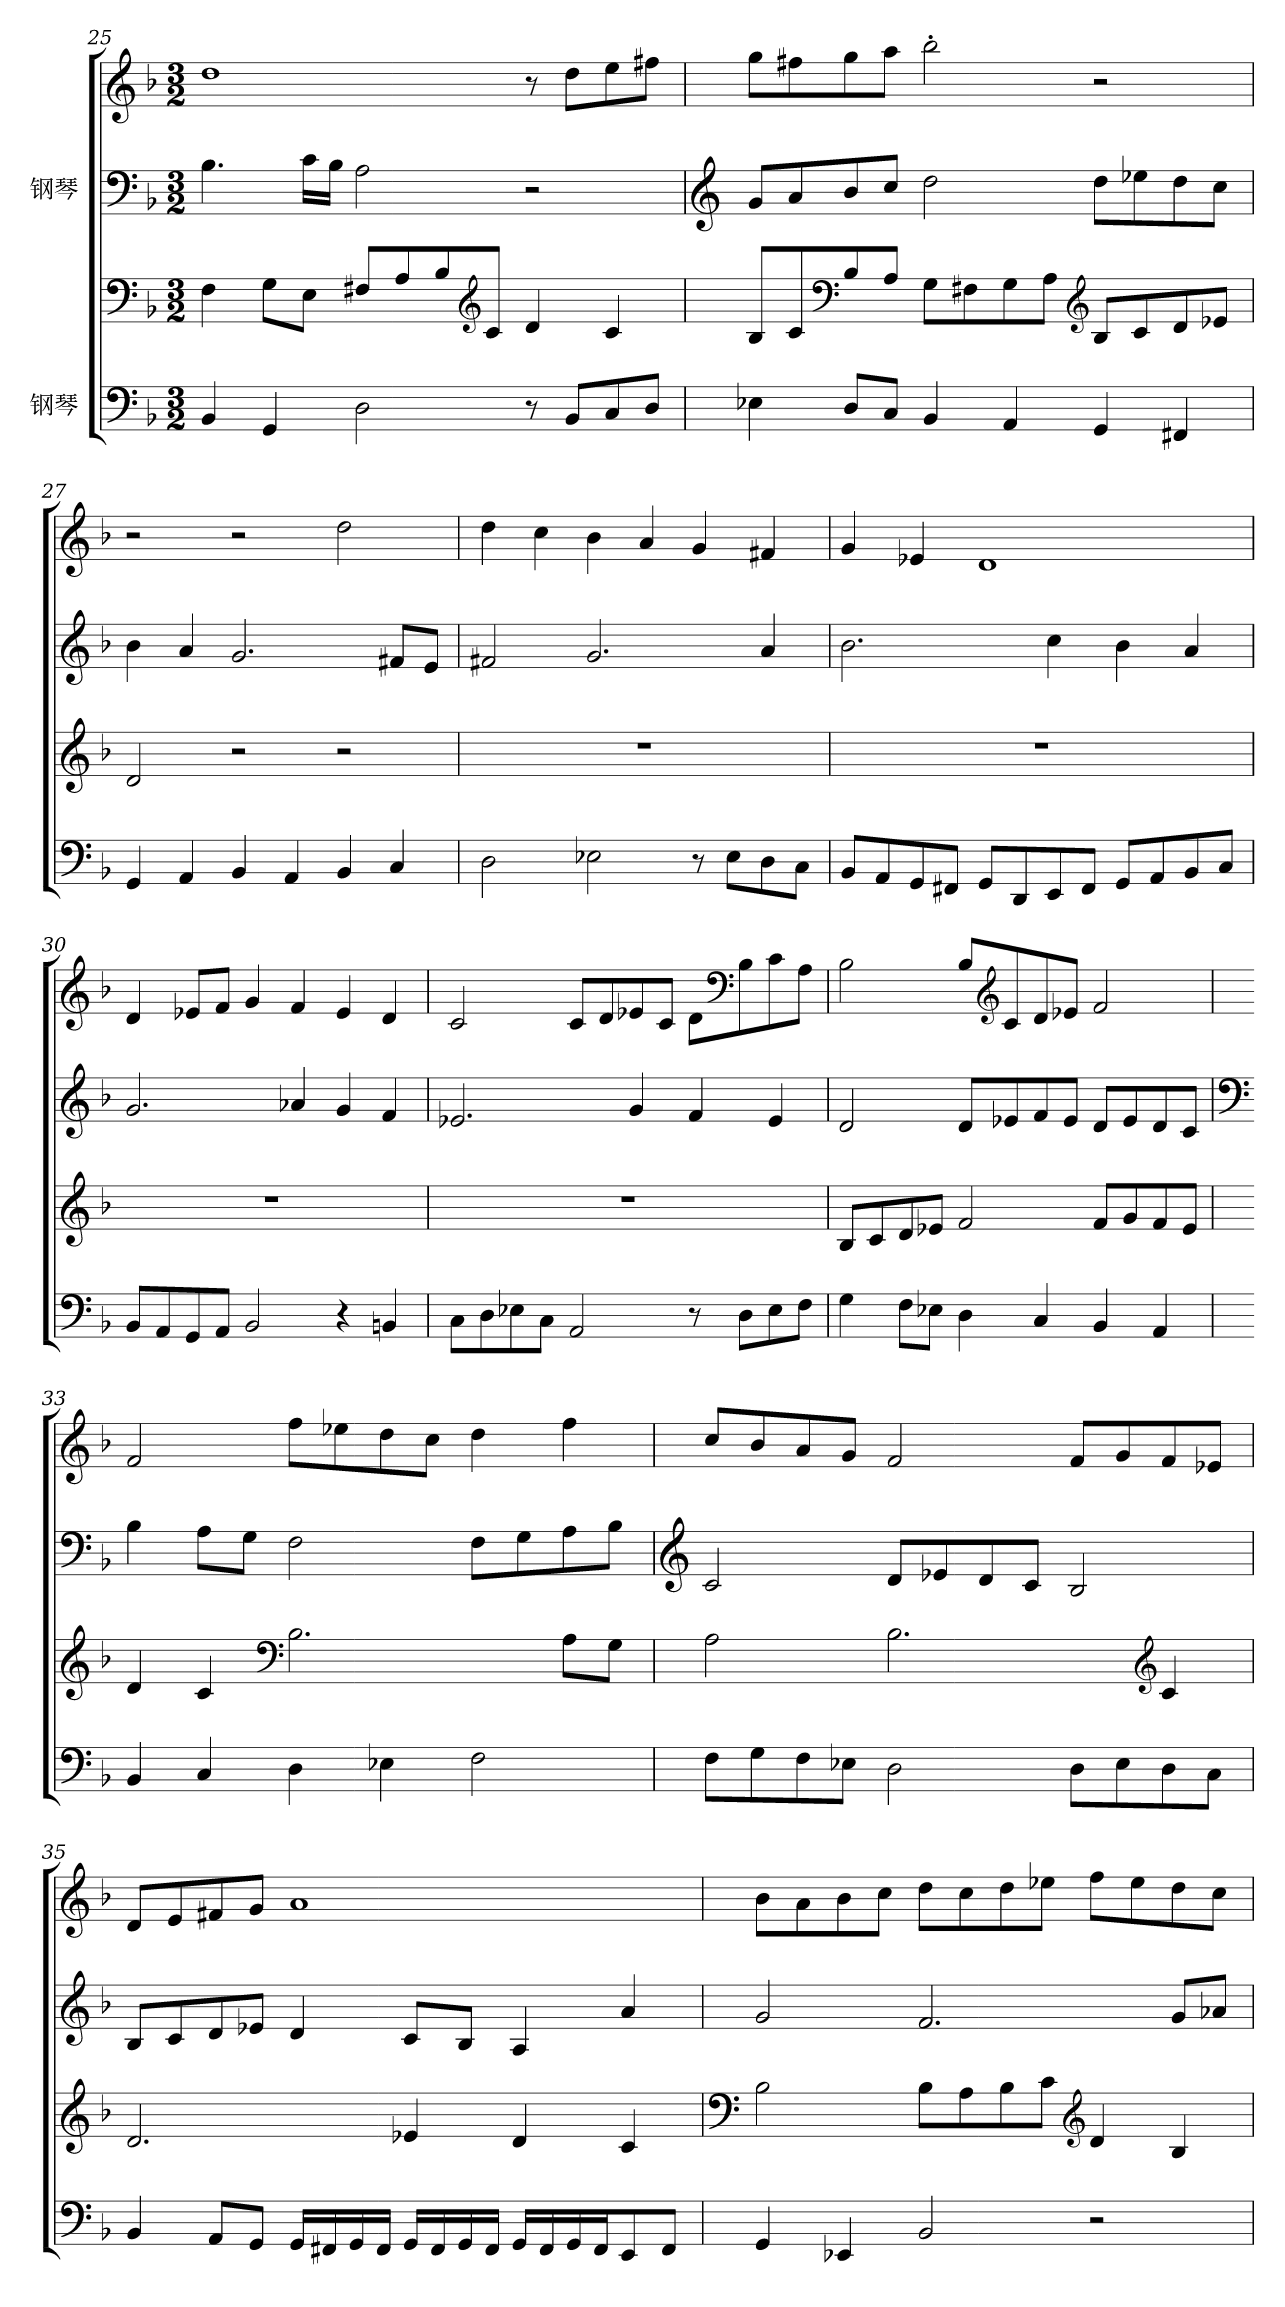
**kern	**kern	**kern	**kern
*part2	*part2	*part1	*part1
*staff4	*staff3	*staff2	*staff1
*I"钢琴	*	*I"钢琴	*
!!LO:LB:g=z
*clefF4	*clefF4	*clefF4	*clefG2
*k[b-]	*k[b-]	*k[b-]	*k[b-]
*M3/2	*M3/2	*M3/2	*M3/2
=25	=25	=25	=25
4BB-/	4F\	4.B-\	1dd
4GG/	8G\L	.	.
.	8E\J	16c\LL	.
.	.	16B-\JJ	.
2D\	8F#X/L	2A\	.
.	8A/	.	.
.	8B-/	.	.
*	*clefG2	*	*
.	8c/J	.	.
8r	4d/	2r	8r
8BB-/L	.	.	8dd\L
8C/	4c/	.	8ee\
8D/J	.	.	8ff#X\J
=26	=26	=26	=26
*	*	*clefG2	*
4E-X\	8B-/L	8g/L	8gg\L
.	8c/	8a/	8ff#X\
*	*clefF4	*	*
8D/L	8B-/	8b-/	8gg\
8C/J	8A/J	8cc/J	8aa\J
4BB-/	8G\L	2dd\	2bb-'\
.	8F#X\	.	.
4AA/	8G\	.	.
.	8A\J	.	.
*	*clefG2	*	*
4GG/	8B-/L	8dd\L	2r
.	8c/	8ee-X\	.
4FF#X/	8d/	8dd\	.
.	8e-X/J	8cc\J	.
=27	=27	=27	=27
4GG/	2d/	4b-\	2r
4AA/	.	4a/	.
4BB-/	2r	2.g/	2r
4AA/	.	.	.
4BB-/	2r	.	2dd\
4C/	.	8f#X/L	.
.	.	8e/J	.
!!LO:LB:g=z
=28	=28	=28	=28
2D\	1.r	2f#X/	4dd\
.	.	.	4cc\
2E-X\	.	2.g/	4b-\
.	.	.	4a/
8r	.	.	4g/
8E-\L	.	.	.
8D\	.	4a/	4f#X/
8C\J	.	.	.
=29	=29	=29	=29
8BB-/L	1.r	2.b-\	4g/
8AA/	.	.	.
8GG/	.	.	4e-X/
8FF#X/J	.	.	.
8GG/L	.	.	1d
8DD/	.	.	.
8EE/	.	4cc\	.
8FF#/J	.	.	.
8GG/L	.	4b-\	.
8AA/	.	.	.
8BB-/	.	4a/	.
8C/J	.	.	.
=30	=30	=30	=30
8BB-/L	1.r	2.g/	4d/
8AA/	.	.	.
8GG/	.	.	8e-X/L
8AA/J	.	.	8f/J
2BB-/	.	.	4g/
.	.	4a-X/	4f/
4r	.	4g/	4e-/
4BBn/	.	4f/	4d/
!!LO:PB:g=z
=31	=31	=31	=31
8C\L	1.r	2.e-X/	2c/
8D\	.	.	.
8E-X\	.	.	.
8C\J	.	.	.
2AA/	.	.	8c/L
.	.	.	8d/
.	.	4g/	8e-X/
.	.	.	8c/J
8r	.	4f/	8d\L
*	*	*	*clefF4
8D\L	.	.	8B-\
8E-\	.	4e-/	8c\
8F\J	.	.	8A\J
=32	=32	=32	=32
4G\	8B-/L	2d/	2B-\
.	8c/	.	.
8F\L	8d/	.	.
8E-X\J	8e-X/J	.	.
4D\	2f/	8d/L	8B-/L
*	*	*	*clefG2
.	.	8e-X/	8c/
4C/	.	8f/	8d/
.	.	8e-/J	8e-X/J
4BB-/	8f/L	8d/L	2f/
.	8g/	8e-/	.
4AA/	8f/	8d/	.
.	8e-/J	8c/J	.
!!LO:LB:g=z
=33	=33	=33	=33
*	*	*clefF4	*
4BB-/	4d/	4B-\	2f/
4C/	4c/	8A\L	.
.	.	8G\J	.
*	*clefF4	*	*
4D\	2.B-\	2F\	8ff\L
.	.	.	8ee-X\
4E-X\	.	.	8dd\
.	.	.	8cc\J
2F\	.	8F\L	4dd\
.	.	8G\	.
.	8A\L	8A\	4ff\
.	8G\J	8B-\J	.
=34	=34	=34	=34
*	*	*clefG2	*
8F\L	2A\	2c/	8cc/L
8G\	.	.	8b-/
8F\	.	.	8a/
8E-X\J	.	.	8g/J
2D\	2.B-\	8d/L	2f/
.	.	8e-X/	.
.	.	8d/	.
.	.	8c/J	.
8D\L	.	2B-/	8f/L
8E-\	.	.	8g/
*	*clefG2	*	*
8D\	4c/	.	8f/
8C\J	.	.	8e-X/J
!!LO:LB:g=z
=35	=35	=35	=35
4BB-/	2.d/	8B-/L	8d/L
.	.	8c/	8e/
8AA/L	.	8d/	8f#X/
8GG/J	.	8e-X/J	8g/J
16GG/LL	.	4d/	1a
16FF#X/	.	.	.
16GG/	.	.	.
16FF#/JJ	.	.	.
16GG/LL	4e-X/	8c/L	.
16FF#/	.	.	.
16GG/	.	8B-/J	.
16FF#/JJ	.	.	.
16GG/LL	4d/	4A/	.
16FF#/	.	.	.
16GG/	.	.	.
16FF#/J	.	.	.
8EE/	4c/	4a/	.
8FF#/J	.	.	.
=36	=36	=36	=36
*	*clefF4	*	*
4GG/	2B-\	2g/	8b-\L
.	.	.	8a\
4EE-X/	.	.	8b-\
.	.	.	8cc\J
2BB-/	8B-\L	2.f/	8dd\L
.	8A\	.	8cc\
.	8B-\	.	8dd\
.	8c\J	.	8ee-X\J
*	*clefG2	*	*
2r	4d/	.	8ff\L
.	.	.	8ee-\
.	4B-/	8g/L	8dd\
.	.	8a-X/J	8cc\J
=	=	=	=
*-	*-	*-	*-
